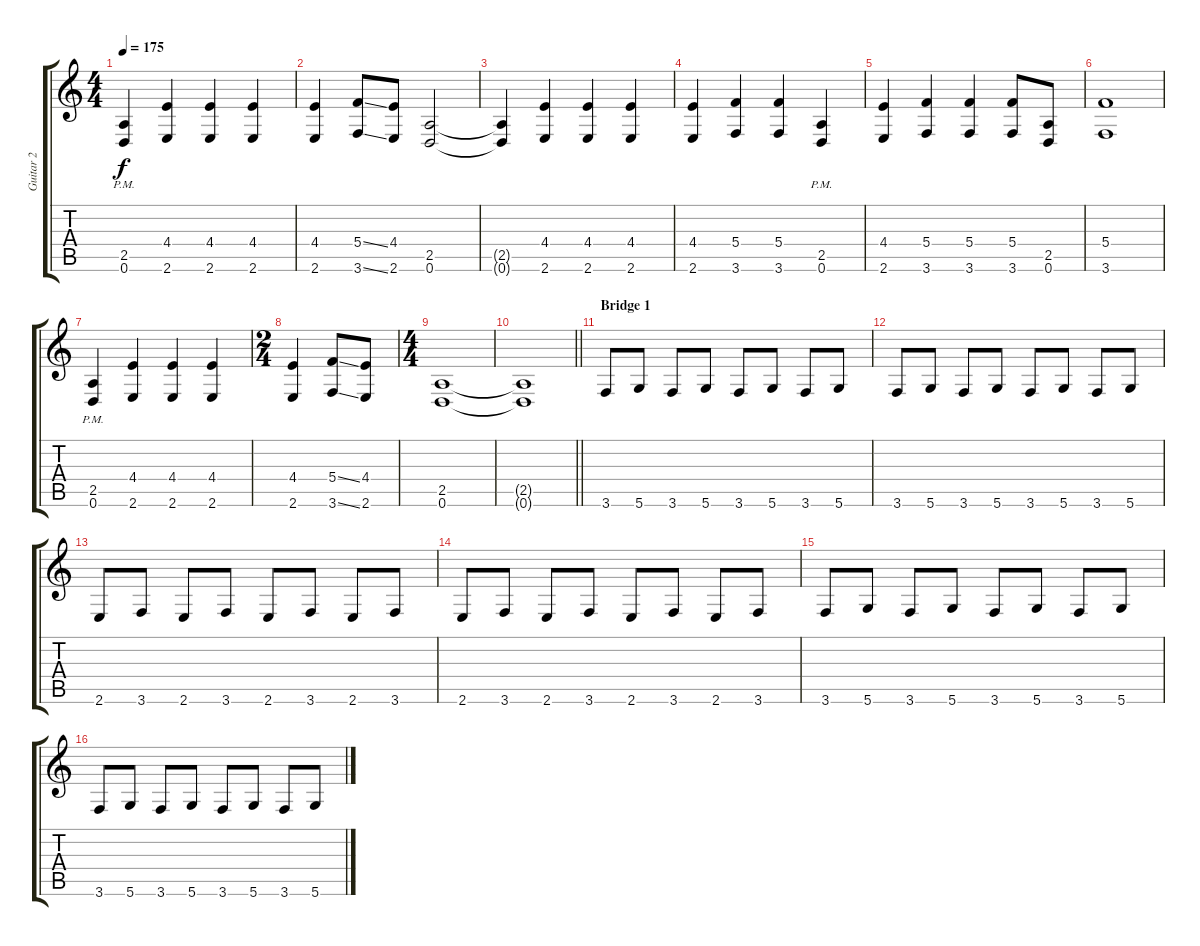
\track ("Guitar 2" "Guitar 2") {instrument distortionguitar}
\staff {score tabs}
\tuning (D4 A3 F3 C3 G2 D2) {hide}
\ts (4 4)
\tempo 175
\clef g2
\ks c
(2.5{pm} 0.6{pm}).4{dy f} (4.4 2.6).4 (4.4 2.6).4 (4.4 2.6).4 |
(4.4 2.6).4 (5.4{ss} 3.6{ss}).8 (4.4 2.6).8 (2.5 0.6).2 |
(2.5{t} 0.6{t}).4 (4.4 2.6).4 (4.4 2.6).4 (4.4 2.6).4 |
(4.4 2.6).4 (5.4 3.6).4 (5.4 3.6).4 (2.5{pm} 0.6{pm}).4 |
(4.4 2.6).4 (5.4 3.6).4 (5.4 3.6).4 (5.4 3.6).8 (2.5 0.6).8 |
(5.4 3.6).1 |
(2.5{pm} 0.6{pm}).4 (4.4 2.6).4 (4.4 2.6).4 (4.4 2.6).4 |
\ts (2 4)
(4.4 2.6).4 (5.4{ss} 3.6{ss}).8 (4.4 2.6).8 |
\ts (4 4)
(2.5 0.6).1 |
\barLineRight lightlight
(2.5{t} 0.6{t}).1 |
\section ("" "Bridge 1")
3.6.8 5.6.8 3.6.8 5.6.8 3.6.8 5.6.8 3.6.8 5.6.8 |
3.6.8 5.6.8 3.6.8 5.6.8 3.6.8 5.6.8 3.6.8 5.6.8 |
2.6.8 3.6.8 2.6.8 3.6.8 2.6.8 3.6.8 2.6.8 3.6.8 |
2.6.8 3.6.8 2.6.8 3.6.8 2.6.8 3.6.8 2.6.8 3.6.8 |
3.6.8 5.6.8 3.6.8 5.6.8 3.6.8 5.6.8 3.6.8 5.6.8 |
3.6.8 5.6.8 3.6.8 5.6.8 3.6.8 5.6.8 3.6.8 5.6.8
